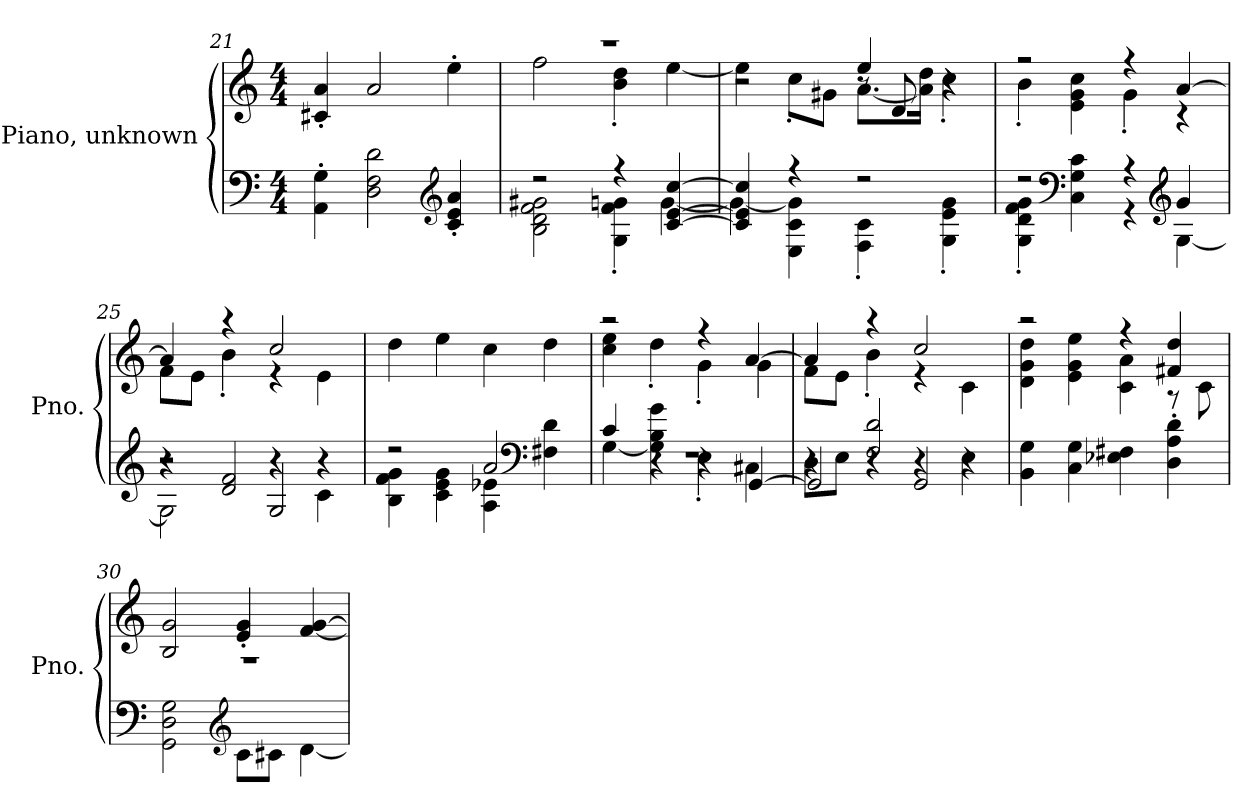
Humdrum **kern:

**kern	**kern
*part1	*part1
*staff2	*staff1
*I"Piano, unknown	*
*I'Pno.	*
*clefF4	*clefG2
*k[]	*k[]
*M4/4	*M4/4
=21	=21
4AA\' 4G\'	4c#X/' 4a/'
2D\ 2F\ 2d\	2a/
*clefG2	*
4c/' 4e/' 4a/'	4ee'\
!!LO:LB:g=z
=22	=22
*^	*^
2r	2B\ 2d\ 2f\ 2g#X\	1r	2ff\
4r	4G\' 4f\' 4gn\'	.	4b\' 4dd\'
[4c/ [4e/ [4cc/	[4g\	.	[4ee\
=23	=23	=23	=23
*	*	*	*^
4c/] 4e/] 4cc/]	4g\_	2r	4ee\]	2r
4r	4E\ 4c\ 4g\]	.	8cc'\L	.
.	.	.	8g#X\J	.
2r	4F\' 4c\'	4ee/	[8.a\L	8r
.	.	.	.	8d/
.	.	.	16a\] 16dd\Jk	.
.	4G\' 4e\' 4g\'	4r	4cc'\	4r
*	*	*	*v	*v
=24	=24	=24	=24
2r	4G\' 4d\' 4f\' 4g\'	2r	4b'\
*clefF4	*	*	*
.	4C\ 4G\ 4c\	.	4e\ 4g\ 4cc\
4r	4r	4r	4g'\
*clefG2	*	*	*
4g/	[4G\	[4a/	4r
=25	=25	=25	=25
*	*^	*	*
4r	2G\]	2r	4a/]	8f\L
.	.	.	.	8e\J
2d/ 2f/	.	.	4r	4b'\
.	4r	2G/	2cc/	4r
4r	4c\	.	.	4e\
*	*v	*v	*	*
*	*	*v	*v
=26	=26	=26
2r	4B\ 4f\ 4g\	4dd\
.	4c\ 4e\ 4g\	4ee\
2a/	4A\ 4e-X\	4cc\
*clefF4	*	*
.	4F#X\ 4d\	4dd\
!!LO:LB:g=z
=27	=27	=27
*	*^	*^
1r	[4G\	4c/	2r	4cc\ 4ee\
.	4G\] 4B\ 4g\	4r	.	4dd'\
.	4E'\	4r	4r	4g'\
.	4C#X\	[4GG/	[4a/	4g\
=28	=28	=28	=28	=28
4r	8D\L	2GG/]	4a/]	8f\L
.	8E\J	.	.	8e\J
2F/ 2d/	4r	.	4r	4b'\
.	4r	2GG/	2cc/	4r
4r	4E\	.	.	4c\
*v	*v	*v	*	*
=29	=29	=29
4BB\ 4G\	2r	4d\ 4g\ 4dd\
4C\ 4G\	.	4e\ 4g\ 4ee\
4E-X\ 4F#X\	4r	4c\ 4a\
4D\' 4A\' 4d\'	4f#X/ 4dd/	8r
.	.	8c\
*	*v	*v
=30	=30
*^	*
1r	2GG\ 2D\ 2G\	2B/ 2g/
*clefG2	*	*
.	8c\L	4e/' 4g/'
.	8c#X\J	.
.	[4d\	[4f/ [4g/
*v	*v	*
=	=
*-	*-
